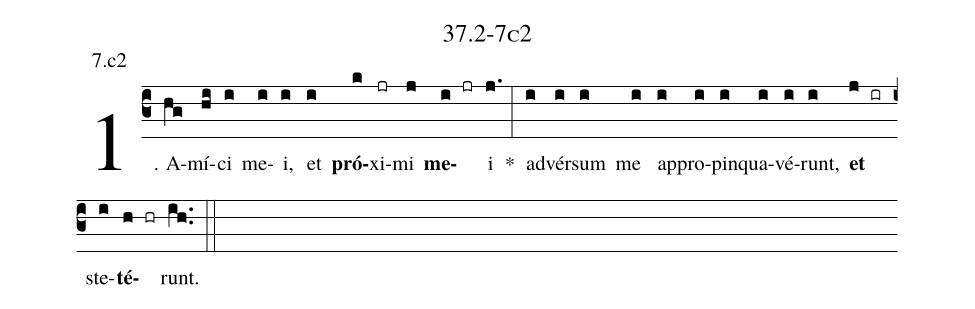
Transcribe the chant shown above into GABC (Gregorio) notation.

name: 37.2-7c2;
annotation: 7.c2;
%%
(c3)1. A(hg)mí(hi)ci(i) me(i)i,(i) et(i) <b>pró</b>(k)xi(jr)mi(j) <b>me</b>(i jr)i(j.) *(:) ad(i)vér(i)sum(i) me(i) ap(i)pro(i)pin(i)qua(i)vé(i)runt,(i) <b>et</b>(j ir) ste(i)<b>té</b>(h hr)runt.(ih..) (::)


%E(i) u(i) o(j) u(i) a(h) e.(ih..) (::)
